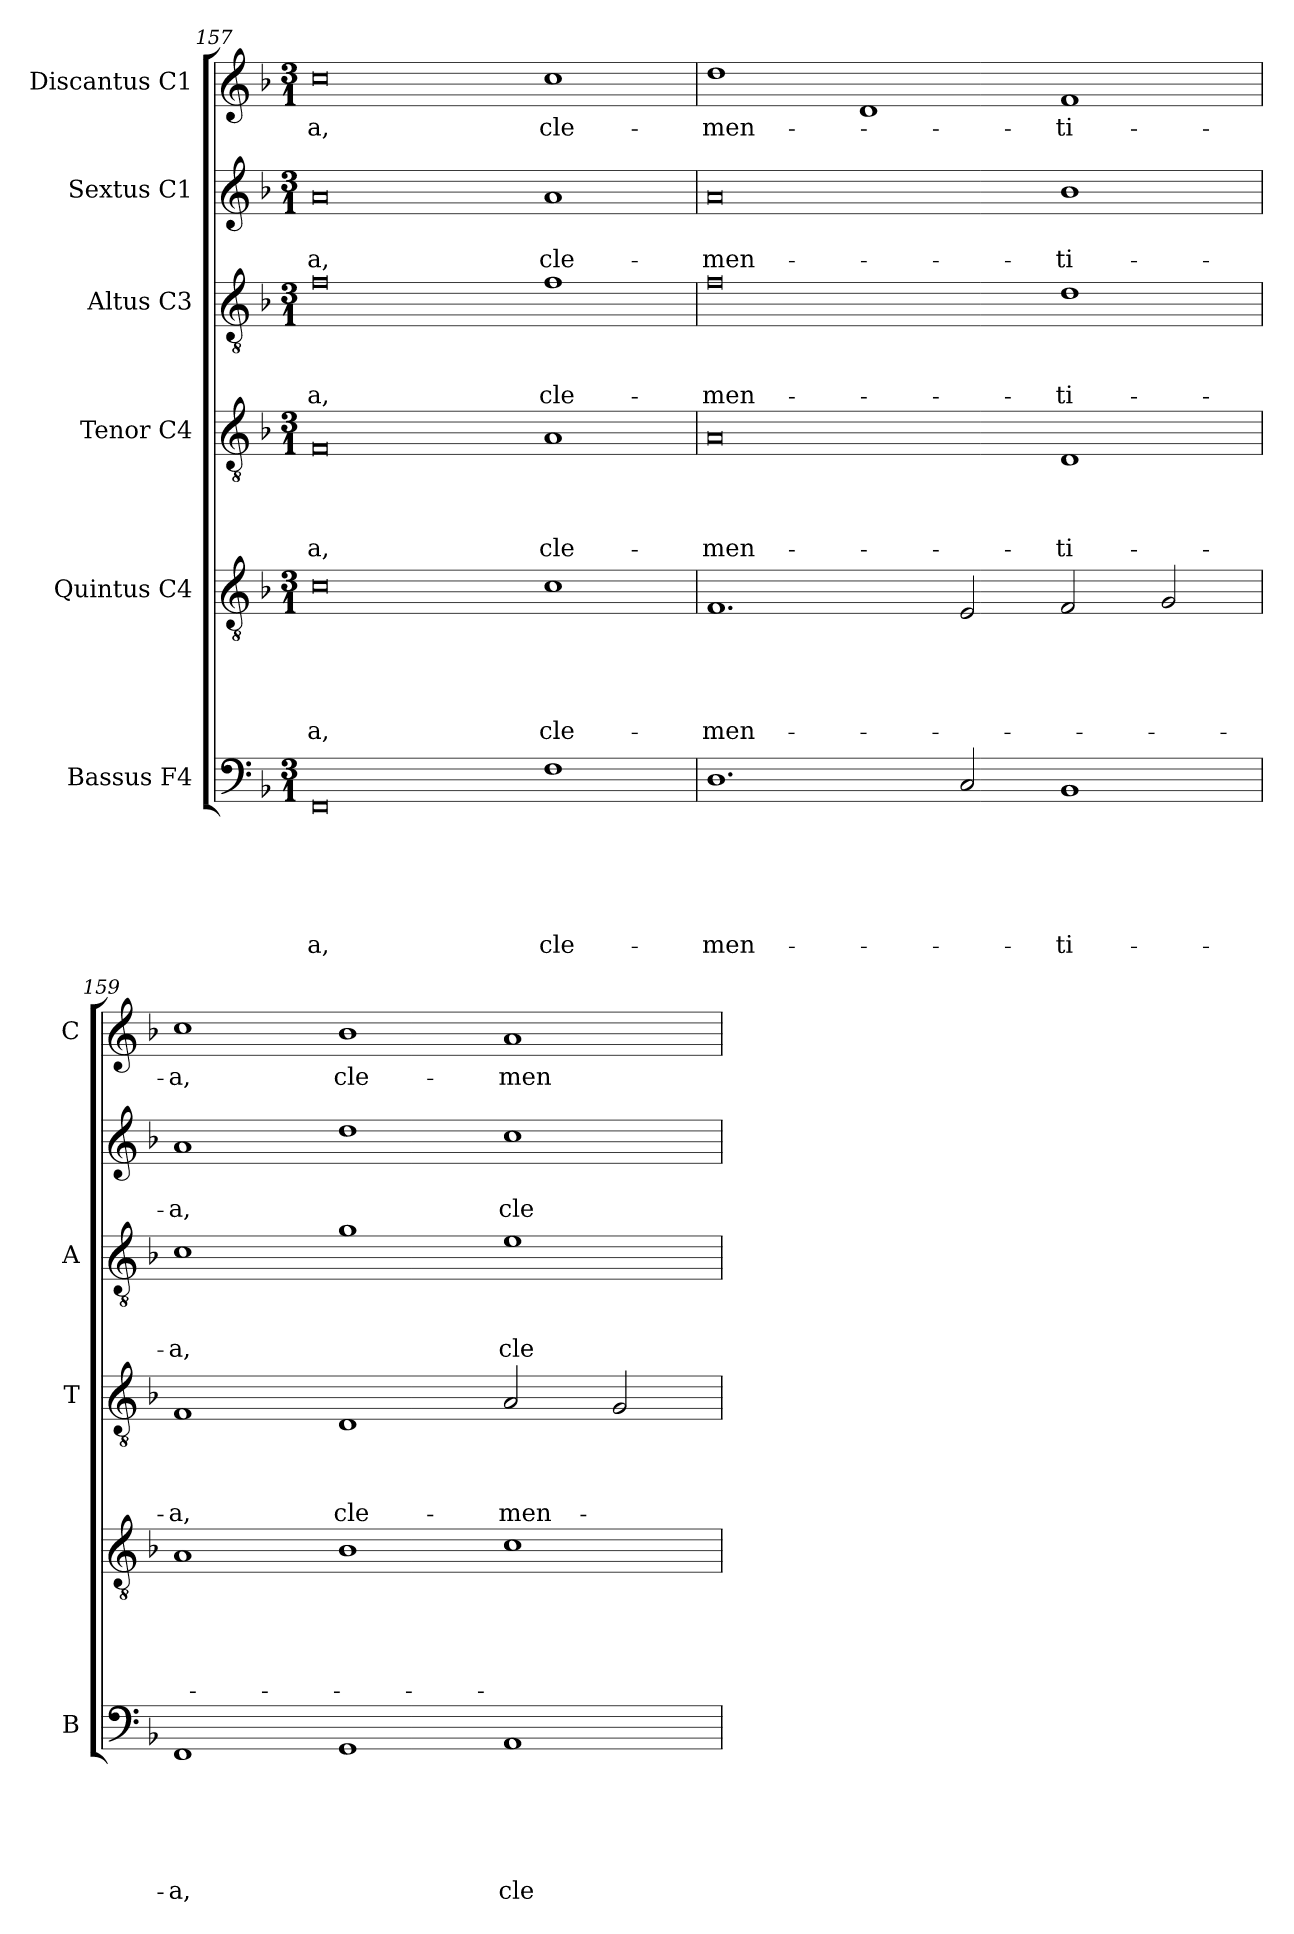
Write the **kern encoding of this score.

**kern	**text	**text	**text	**text	**text	**text	**kern	**text	**text	**text	**text	**text	**kern	**text	**text	**text	**text	**kern	**text	**text	**text	**kern	**text	**text	**kern	**text
*part6	*part6	*part6	*part6	*part6	*part6	*part6	*part5	*part5	*part5	*part5	*part5	*part5	*part4	*part4	*part4	*part4	*part4	*part3	*part3	*part3	*part3	*part2	*part2	*part2	*part1	*part1
*staff6	*staff6	*staff6	*staff6	*staff6	*staff6	*staff6	*staff5	*staff5	*staff5	*staff5	*staff5	*staff5	*staff4	*staff4	*staff4	*staff4	*staff4	*staff3	*staff3	*staff3	*staff3	*staff2	*staff2	*staff2	*staff1	*staff1
*I"Bassus F4	*	*	*	*	*	*	*I"Quintus C4	*	*	*	*	*	*I"Tenor C4	*	*	*	*	*I"Altus C3	*	*	*	*I"Sextus C1	*	*	*I"Discantus C1	*
*I'B	*	*	*	*	*	*	*	*	*	*	*	*	*I'T	*	*	*	*	*I'A	*	*	*	*	*	*	*I'C	*
*clefF4	*	*	*	*	*	*	*clefGv2	*	*	*	*	*	*clefGv2	*	*	*	*	*clefGv2	*	*	*	*clefG2	*	*	*clefG2	*
*k[b-]	*	*	*	*	*	*	*k[b-]	*	*	*	*	*	*k[b-]	*	*	*	*	*k[b-]	*	*	*	*k[b-]	*	*	*k[b-]	*
*F:	*	*	*	*	*	*	*F:	*	*	*	*	*	*F:	*	*	*	*	*F:	*	*	*	*F:	*	*	*F:	*
*M3/1	*	*	*	*	*	*	*M3/1	*	*	*	*	*	*M3/1	*	*	*	*	*M3/1	*	*	*	*M3/1	*	*	*M3/1	*
=157	=157	=157	=157	=157	=157	=157	=157	=157	=157	=157	=157	=157	=157	=157	=157	=157	=157	=157	=157	=157	=157	=157	=157	=157	=157	=157
!	!	!	!	!	!	!LO:LY:b	!	!	!	!	!	!LO:LY:b	!	!	!	!	!LO:LY:b	!	!	!	!LO:LY:b	!	!	!LO:LY:b	!	!LO:LY:b
0FF	.	.	.	.	.	-a,	0c	.	.	.	.	-a,	0F	.	.	.	-a,	0f	.	.	-a,	0a	.	-a,	0cc	-a,
!	!	!	!	!	!	!LO:LY:b	!	!	!	!	!	!LO:LY:b	!	!	!	!	!LO:LY:b	!	!	!	!LO:LY:b	!	!	!LO:LY:b	!	!LO:LY:b
1F	.	.	.	.	.	cle-	1c	.	.	.	.	cle-	1A	.	.	.	cle-	1f	.	.	cle-	1a	.	cle-	1cc	cle-
=158	=158	=158	=158	=158	=158	=158	=158	=158	=158	=158	=158	=158	=158	=158	=158	=158	=158	=158	=158	=158	=158	=158	=158	=158	=158	=158
!	!	!	!	!	!	!LO:LY:b	!	!	!	!	!	!LO:LY:b	!	!	!	!	!LO:LY:b	!	!	!	!LO:LY:b	!	!	!LO:LY:b	!	!LO:LY:b
1.D	.	.	.	.	.	-men-	1.F	.	.	.	.	-men-	0A	.	.	.	-men-	0f	.	.	-men-	0a	.	-men-	1dd	-men-
.	.	.	.	.	.	.	.	.	.	.	.	.	.	.	.	.	.	.	.	.	.	.	.	.	1d	.
2C/	.	.	.	.	.	.	2E/	.	.	.	.	.	.	.	.	.	.	.	.	.	.	.	.	.	.	.
!	!	!	!	!	!	!LO:LY:b	!	!	!	!	!	!	!	!	!	!	!LO:LY:b	!	!	!	!LO:LY:b	!	!	!LO:LY:b	!	!LO:LY:b
1BB-	.	.	.	.	.	-ti-	2F/	.	.	.	.	.	1D	.	.	.	-ti-	1d	.	.	-ti-	1b-	.	-ti-	1f	-ti-
.	.	.	.	.	.	.	2G/	.	.	.	.	.	.	.	.	.	.	.	.	.	.	.	.	.	.	.
!!LO:LB:g=z
=159	=159	=159	=159	=159	=159	=159	=159	=159	=159	=159	=159	=159	=159	=159	=159	=159	=159	=159	=159	=159	=159	=159	=159	=159	=159	=159
!	!	!	!	!	!	!LO:LY:b	!	!	!	!	!	!	!	!	!	!	!LO:LY:b	!	!	!	!LO:LY:b	!	!	!LO:LY:b	!	!LO:LY:b
1FF	.	.	.	.	.	-a,	1A	.	.	.	.	.	1F	.	.	.	-a,	1c	.	.	-a,	1a	.	-a,	1cc	-a,
!	!	!	!	!	!	!	!	!	!	!	!	!	!	!	!	!	!LO:LY:b	!	!	!	!	!	!	!	!	!LO:LY:b
1GG	.	.	.	.	.	.	1B-	.	.	.	.	.	1D	.	.	.	cle-	1g	.	.	.	1dd	.	.	1b-	cle-
!	!	!	!	!	!	!LO:LY:b	!	!	!	!	!	!	!	!	!	!	!LO:LY:b	!	!	!	!LO:LY:b	!	!	!LO:LY:b	!	!LO:LY:b
1AA	.	.	.	.	.	cle-	1c	.	.	.	.	.	2A/	.	.	.	-men-	1e	.	.	cle-	1cc	.	cle-	1a	-men-
.	.	.	.	.	.	.	.	.	.	.	.	.	2G/	.	.	.	.	.	.	.	.	.	.	.	.	.
=	=	=	=	=	=	=	=	=	=	=	=	=	=	=	=	=	=	=	=	=	=	=	=	=	=	=
*-	*-	*-	*-	*-	*-	*-	*-	*-	*-	*-	*-	*-	*-	*-	*-	*-	*-	*-	*-	*-	*-	*-	*-	*-	*-	*-
